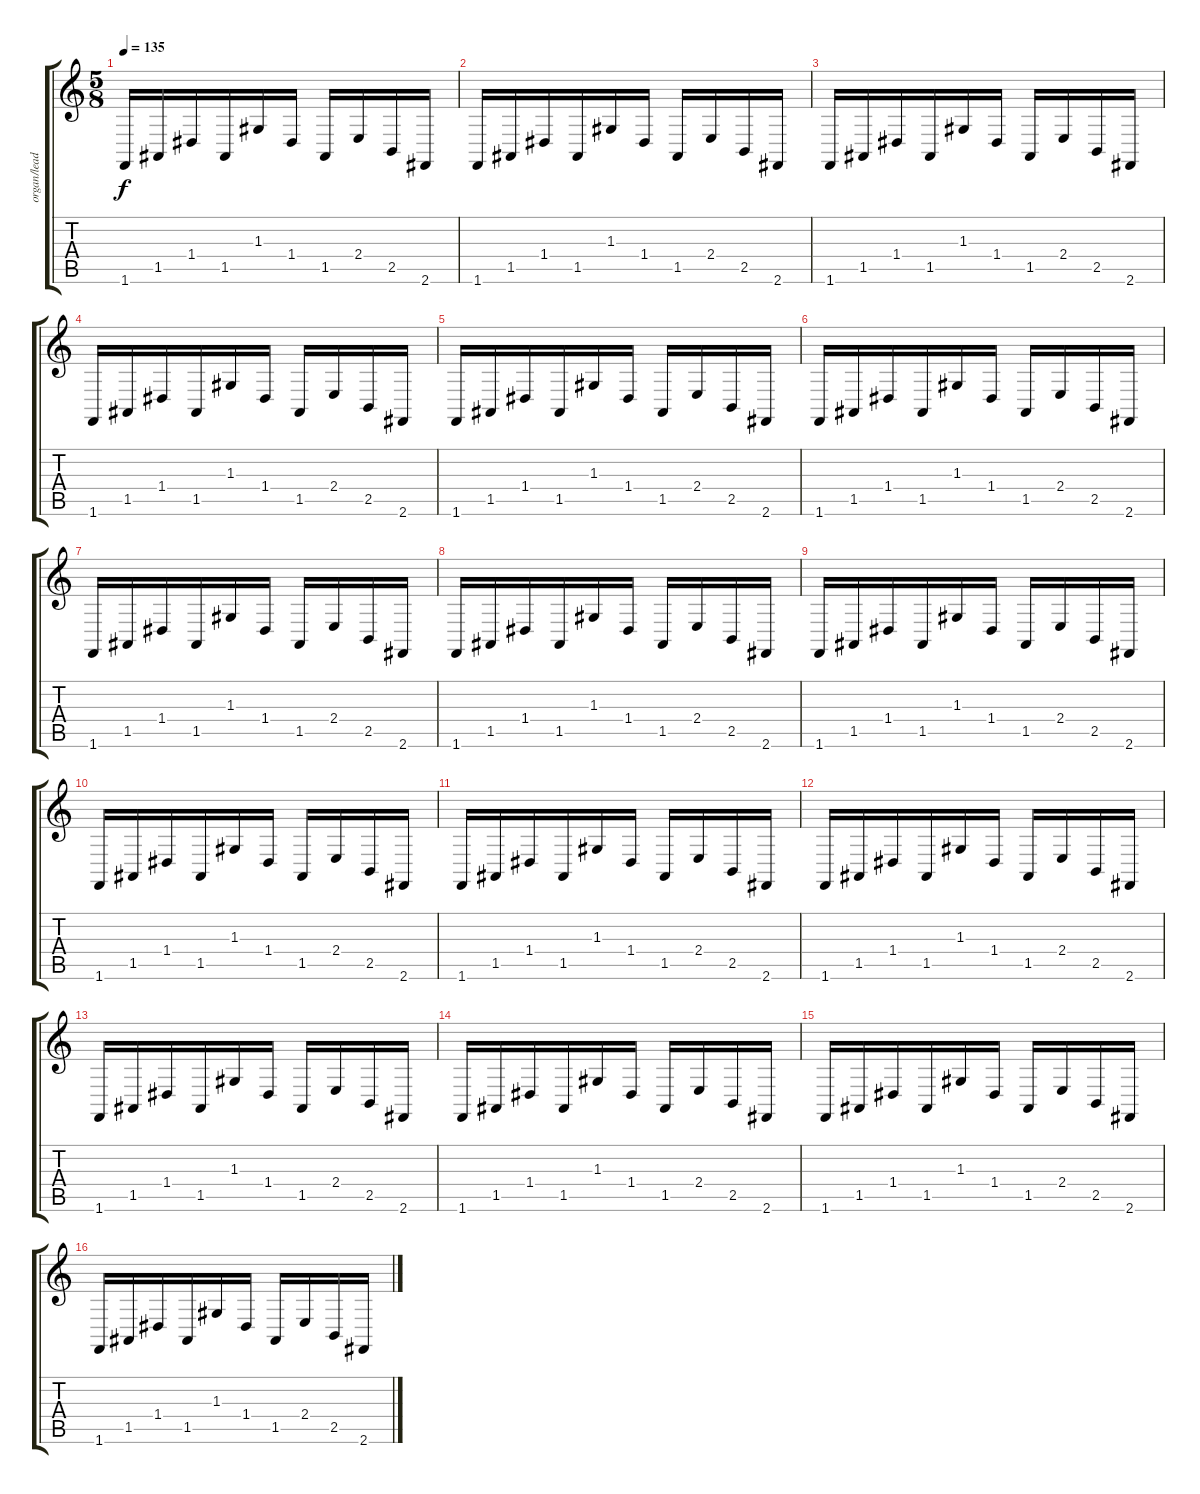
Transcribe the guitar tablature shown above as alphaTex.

\track ("organ/lead guitar   " "organ/lead") {instrument percussiveorgan}
\staff {score tabs}
\tuning (E4 B3 G3 D3 A2 E2) {hide}
\ts (5 8)
\tempo 135
\clef g2
\ks c
1.6.16{dy f} 1.5.16 1.4.16 1.5.16 1.3.16 1.4.16 1.5.16 2.4.16 2.5.16 2.6.16 |
1.6.16 1.5.16 1.4.16 1.5.16 1.3.16 1.4.16 1.5.16 2.4.16 2.5.16 2.6.16 |
1.6.16 1.5.16 1.4.16 1.5.16 1.3.16 1.4.16 1.5.16 2.4.16 2.5.16 2.6.16 |
1.6.16 1.5.16 1.4.16 1.5.16 1.3.16 1.4.16 1.5.16 2.4.16 2.5.16 2.6.16 |
1.6.16 1.5.16 1.4.16 1.5.16 1.3.16 1.4.16 1.5.16 2.4.16 2.5.16 2.6.16 |
1.6.16 1.5.16 1.4.16 1.5.16 1.3.16 1.4.16 1.5.16 2.4.16 2.5.16 2.6.16 |
1.6.16 1.5.16 1.4.16 1.5.16 1.3.16 1.4.16 1.5.16 2.4.16 2.5.16 2.6.16 |
1.6.16 1.5.16 1.4.16 1.5.16 1.3.16 1.4.16 1.5.16 2.4.16 2.5.16 2.6.16 |
1.6.16 1.5.16 1.4.16 1.5.16 1.3.16 1.4.16 1.5.16 2.4.16 2.5.16 2.6.16 |
1.6.16 1.5.16 1.4.16 1.5.16 1.3.16 1.4.16 1.5.16 2.4.16 2.5.16 2.6.16 |
1.6.16 1.5.16 1.4.16 1.5.16 1.3.16 1.4.16 1.5.16 2.4.16 2.5.16 2.6.16 |
1.6.16 1.5.16 1.4.16 1.5.16 1.3.16 1.4.16 1.5.16 2.4.16 2.5.16 2.6.16 |
1.6.16 1.5.16 1.4.16 1.5.16 1.3.16 1.4.16 1.5.16 2.4.16 2.5.16 2.6.16 |
1.6.16 1.5.16 1.4.16 1.5.16 1.3.16 1.4.16 1.5.16 2.4.16 2.5.16 2.6.16 |
1.6.16 1.5.16 1.4.16 1.5.16 1.3.16 1.4.16 1.5.16 2.4.16 2.5.16 2.6.16 |
1.6.16 1.5.16 1.4.16 1.5.16 1.3.16 1.4.16 1.5.16 2.4.16 2.5.16 2.6.16
